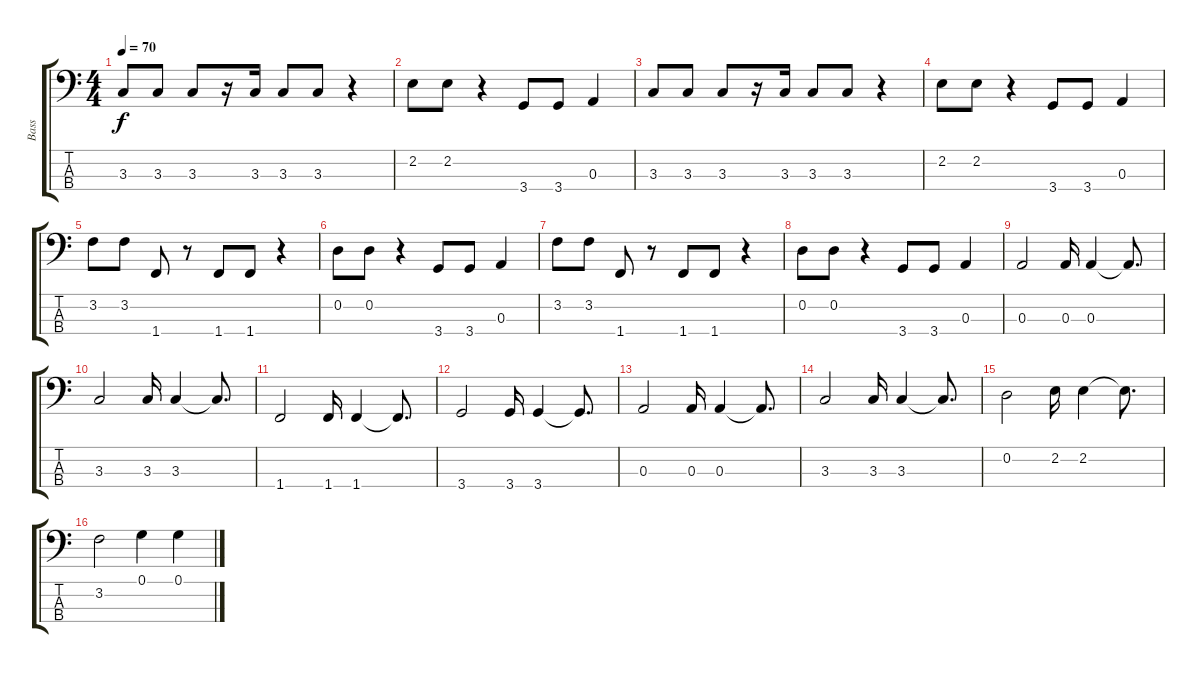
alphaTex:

\track ("Bass" "Bass") {instrument electricbassfinger}
\staff {score tabs}
\tuning (G2 D2 A1 E1) {hide}
\ts (4 4)
\tempo 70
\clef f4
\ks c
3.3.8{dy f} 3.3.8 3.3.8 r.16 3.3.16 3.3.8 3.3.8 r.4 |
2.2.8 2.2.8 r.4 3.4.8 3.4.8 0.3.4 |
3.3.8 3.3.8 3.3.8 r.16 3.3.16 3.3.8 3.3.8 r.4 |
2.2.8 2.2.8 r.4 3.4.8 3.4.8 0.3.4 |
3.2.8 3.2.8 1.4.8 r.8 1.4.8 1.4.8 r.4 |
0.2.8 0.2.8 r.4 3.4.8 3.4.8 0.3.4 |
3.2.8 3.2.8 1.4.8 r.8 1.4.8 1.4.8 r.4 |
0.2.8 0.2.8 r.4 3.4.8 3.4.8 0.3.4 |
0.3.2 0.3.16 0.3.4 0.3{t}.8{d} |
3.3.2 3.3.16 3.3.4 3.3{t}.8{d} |
1.4.2 1.4.16 1.4.4 1.4{t}.8{d} |
3.4.2 3.4.16 3.4.4 3.4{t}.8{d} |
0.3.2 0.3.16 0.3.4 0.3{t}.8{d} |
3.3.2 3.3.16 3.3.4 3.3{t}.8{d} |
0.2.2 2.2.16 2.2.4 2.2{t}.8{d} |
3.2.2 0.1.4 0.1.4
